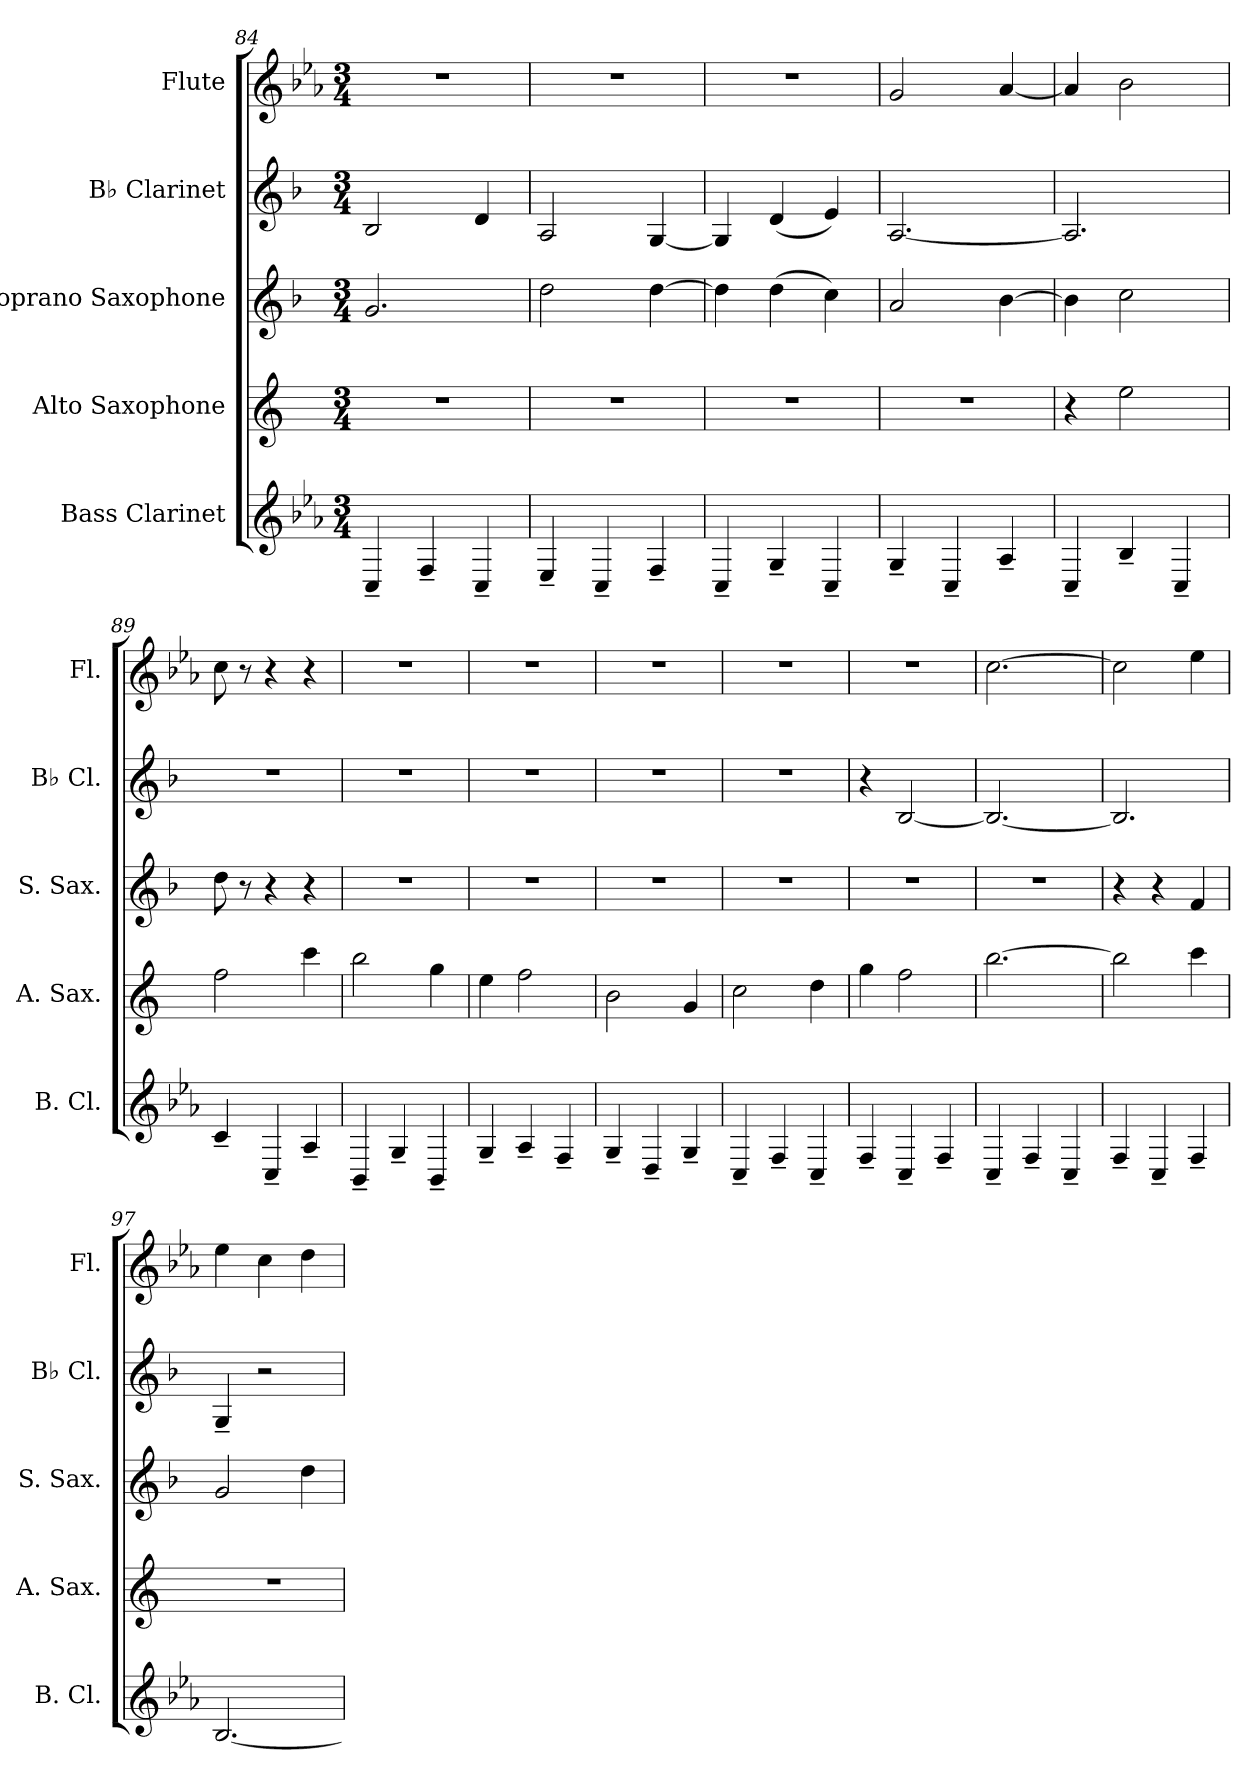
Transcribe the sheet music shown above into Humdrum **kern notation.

**kern	**kern	**kern	**kern	**kern
*part5	*part4	*part3	*part2	*part1
*staff5	*staff4	*staff3	*staff2	*staff1
*I"Bass Clarinet	*I"Alto Saxophone	*I"Soprano Saxophone	*I"B♭ Clarinet	*I"Flute
*I'B. Cl.	*I'A. Sax.	*I'S. Sax.	*I'B♭ Cl.	*I'Fl.
*clefG2	*clefG2	*clefG2	*clefG2	*clefG2
*ITrd8c14	*ITrd5c9	*ITrd1c2	*ITrd1c2	*
*k[b-e-a-]	*k[b-e-a-]	*k[b-e-a-]	*k[b-e-a-]	*k[b-e-a-]
*M3/4	*M3/4	*M3/4	*M3/4	*M3/4
=84	=84	=84	=84	=84
4CC~/	2.r	2.f/	2A-/	2.r
4FF~/	.	.	.	.
4CC~/	.	.	4c/	.
!!LO:LB:g=z
=85	=85	=85	=85	=85
4EE-~/	2.r	2cc\	2G/	2.r
4CC~/	.	.	.	.
4FF~/	.	[4cc\	[4F/	.
=86	=86	=86	=86	=86
4CC~/	2.r	4cc\]	4F/]	2.r
4GG~/	.	(>4cc\	(<4c/	.
4CC~/	.	4b-\)	4d/)	.
=87	=87	=87	=87	=87
4GG~/	2.r	2g/	[2.G/	2g/
4CC~/	.	.	.	.
4AA-~/	.	[4a-\	.	[4a-/
=88	=88	=88	=88	=88
4CC~/	4r	4a-\]	2.G/]	4a-/]
4BB-~/	2g\	2b-\	.	2b-\
4CC~/	.	.	.	.
=89	=89	=89	=89	=89
4C~/	2a-\	8cc\	2.r	8cc\
.	.	8r	.	8r
4CC~/	.	4r	.	4r
4AA-~/	4ee-\	4r	.	4r
=90	=90	=90	=90	=90
4BBB-~/	2dd\	2.r	2.r	2.r
4GG~/	.	.	.	.
4BBB-~/	4b-\	.	.	.
=91	=91	=91	=91	=91
4GG~/	4g\	2.r	2.r	2.r
4AA-~/	2a-\	.	.	.
4FF~/	.	.	.	.
=92	=92	=92	=92	=92
4GG~/	2d\	2.r	2.r	2.r
4DD~/	.	.	.	.
4GG~/	4B-/	.	.	.
=93	=93	=93	=93	=93
4CC~/	2e-\	2.r	2.r	2.r
4FF~/	.	.	.	.
4CC~/	4f\	.	.	.
!!LO:PB:g=z
=94	=94	=94	=94	=94
4FF~/	4b-\	2.r	4r	2.r
4CC~/	2a-\	.	[2A-/	.
4FF~/	.	.	.	.
=95	=95	=95	=95	=95
4CC~/	[2.dd\	2.r	2.A-/_	[2.cc\
4FF~/	.	.	.	.
4CC~/	.	.	.	.
=96	=96	=96	=96	=96
4FF~/	2dd\]	4r	2.A-/]	2cc\]
4CC~/	.	4r	.	.
4FF~/	4ee-\	4e-/	.	4ee-\
=97	=97	=97	=97	=97
[2.BB-/	2.r	2f/	4F~/	4ee-\
.	.	.	2r	4cc\
.	.	4cc\	.	4dd\
=	=	=	=	=
*-	*-	*-	*-	*-
